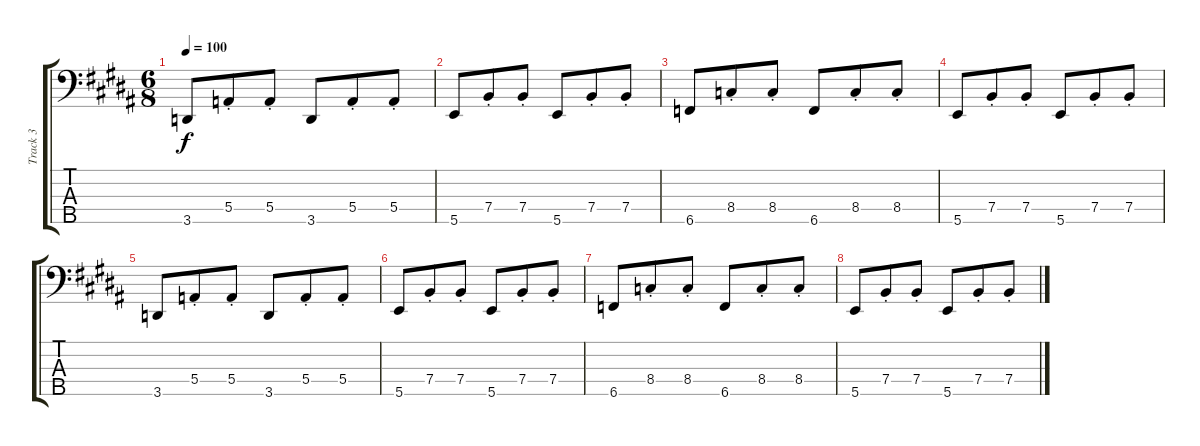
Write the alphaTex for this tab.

\track ("Track 3" "Track 3") {instrument acousticbass}
\staff {score tabs}
\tuning (G2 D2 A1 E1 B0) {hide}
\ts (6 8)
\tempo 100
\clef f4
\ks b
3.5.8{dy f} 5.4{st}.8 5.4{st}.8 3.5.8 5.4{st}.8 5.4{st}.8 |
5.5.8 7.4{st}.8 7.4{st}.8 5.5.8 7.4{st}.8 7.4{st}.8 |
6.5.8 8.4{st}.8 8.4{st}.8 6.5.8 8.4{st}.8 8.4{st}.8 |
5.5.8 7.4{st}.8 7.4{st}.8 5.5.8 7.4{st}.8 7.4{st}.8 |
3.5.8 5.4{st}.8 5.4{st}.8 3.5.8 5.4{st}.8 5.4{st}.8 |
5.5.8 7.4{st}.8 7.4{st}.8 5.5.8 7.4{st}.8 7.4{st}.8 |
6.5.8 8.4{st}.8 8.4{st}.8 6.5.8 8.4{st}.8 8.4{st}.8 |
5.5.8 7.4{st}.8 7.4{st}.8 5.5.8 7.4{st}.8 7.4{st}.8
